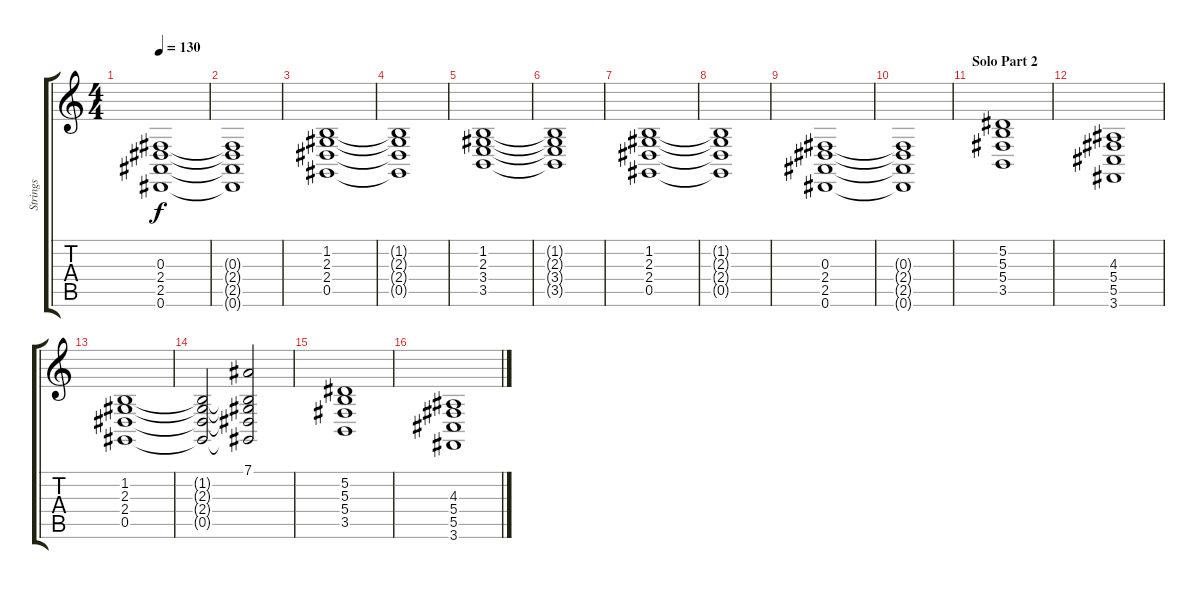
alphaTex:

\track ("Strings" "Strings") {instrument synthstrings1}
\staff {score tabs}
\tuning (Eb4 Bb3 Gb3 Db3 Ab2 Eb2) {hide}
\ts (4 4)
\tempo 130
\clef g2
\ks c
(0.3 2.4 2.5 0.6).1{dy f} |
(0.3{t} 2.4{t} 2.5{t} 0.6{t}).1 |
(1.2 2.3 2.4 0.5).1 |
(1.2{t} 2.3{t} 2.4{t} 0.5{t}).1 |
(1.2 2.3 3.4 3.5).1 |
(1.2{t} 2.3{t} 3.4{t} 3.5{t}).1 |
(1.2 2.3 2.4 0.5).1 |
(1.2{t} 2.3{t} 2.4{t} 0.5{t}).1 |
(0.3 2.4 2.5 0.6).1 |
(0.3{t} 2.4{t} 2.5{t} 0.6{t}).1 |
\section ("" "Solo Part 2")
(5.2 5.3 5.4 3.5).1 |
(4.3 5.4 5.5 3.6).1 |
(1.2 2.3 2.4 0.5).1 |
(1.2{t} 2.3{t} 2.4{t} 0.5{t}).2 (7.1 1.2{t} 2.3{t} 2.4{t} 0.5{t}).2 |
(5.2 5.3 5.4 3.5).1 |
(4.3 5.4 5.5 3.6).1
